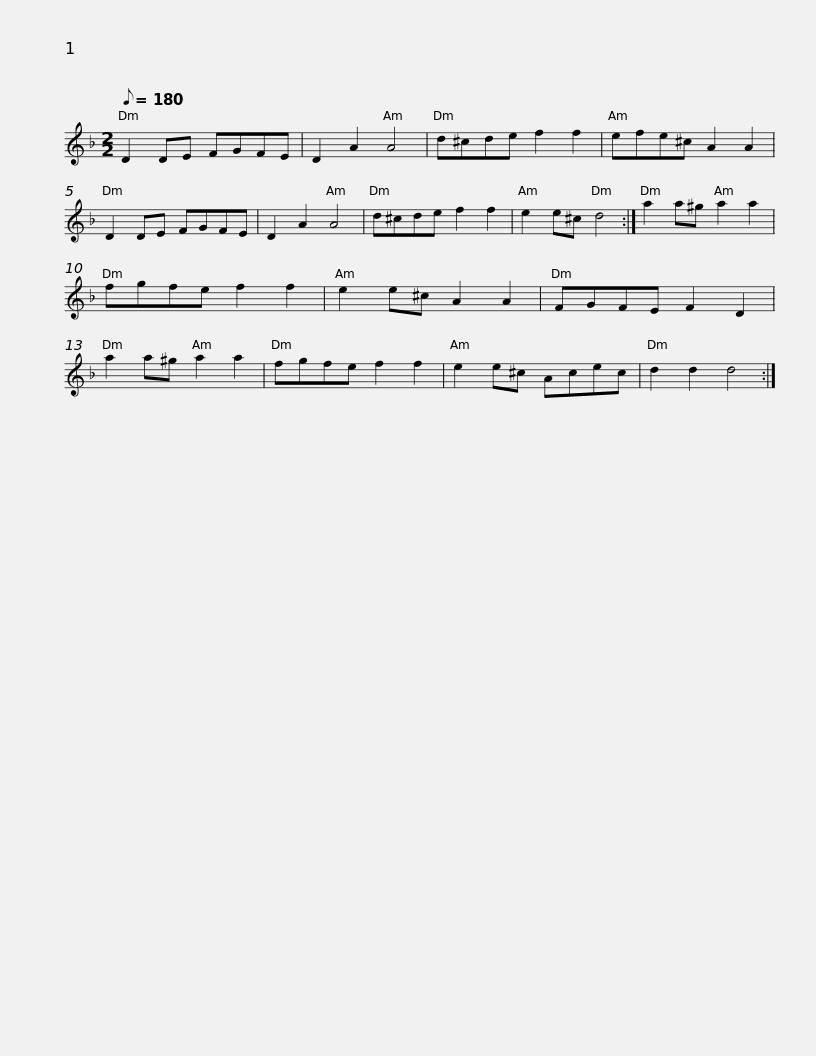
X:1
L:1/8
Q:1/8=180
M:2/2
I:linebreak $
K:Dmin
V:1 treble
V:1
 D2 DE FGFE | D2 A2 A4 | d^cde f2 f2 | efe^c A2 A2 |$ D2 DE FGFE | %5
 D2 A2 A4 | d^cde f2 f2 | e2 e^c d4 :|$ a2 a^g a2 a2 | fgfe f2 f2 | %10
 e2 e^c A2 A2 | FGFE F2 D2 |$ a2 a^g a2 a2 | fgfe f2 f2 | e2 e^c Acec | %15
 d2 d2 d4 :| %16
